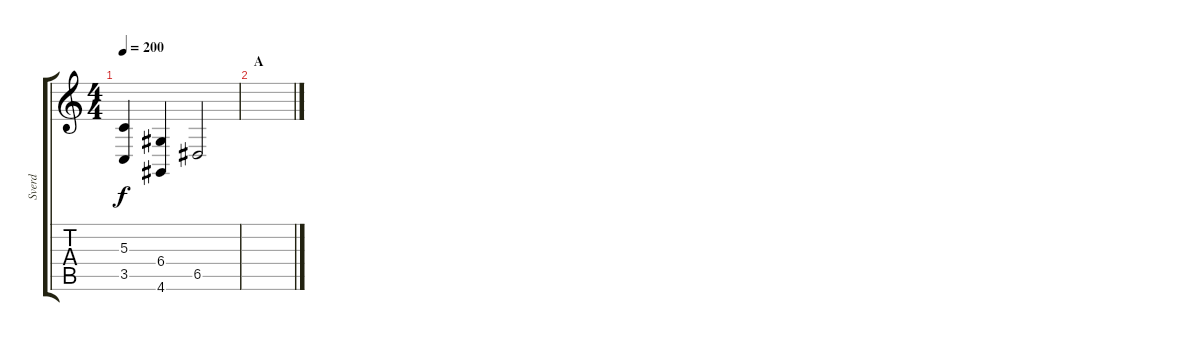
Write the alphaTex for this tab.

\track ("Sverd" "Sverd") {instrument stringensemble1}
\staff {score tabs}
\tuning (E4 B3 G3 D3 A2 E2) {hide}
\ts (4 4)
\tempo 200
\clef g2
\ks c
(5.3{t} 3.5{t}).4{dy f} (6.4 4.6).4 6.5.2 |
\section ("" "A")
